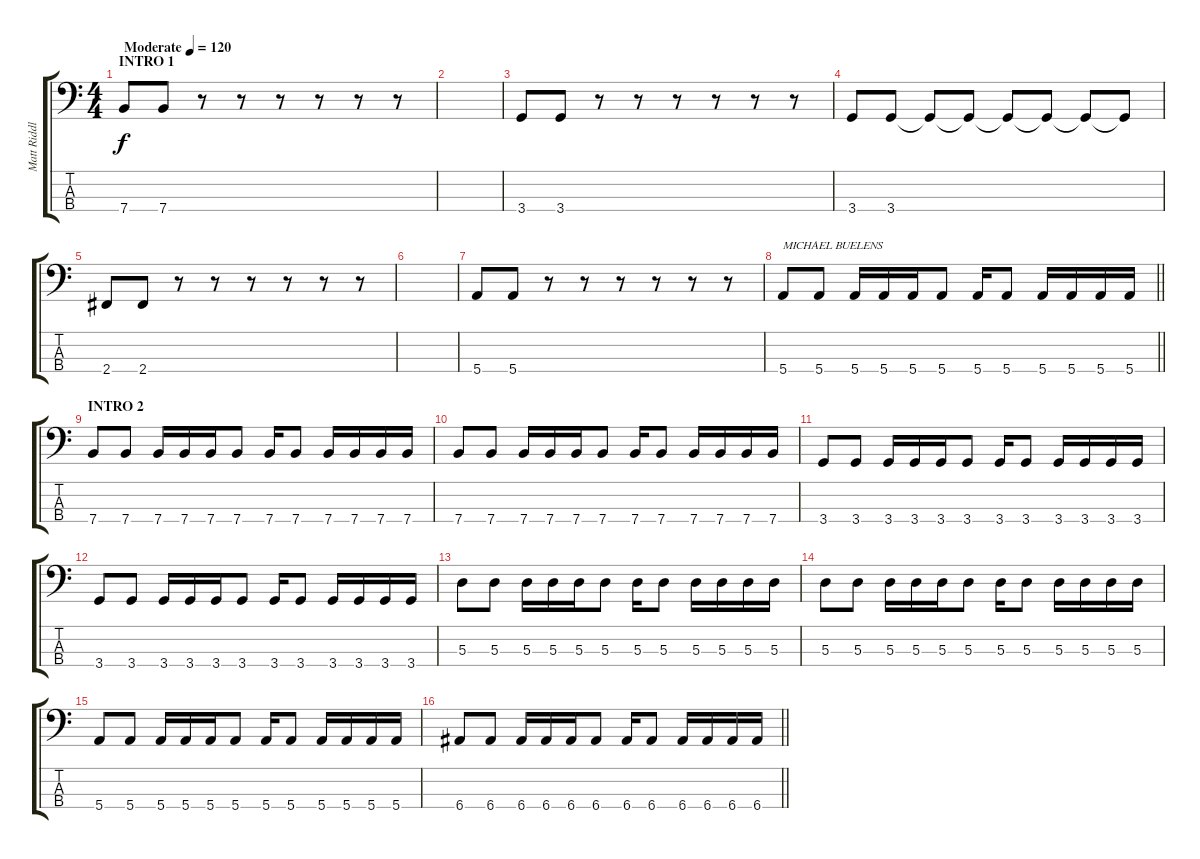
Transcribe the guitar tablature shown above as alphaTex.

\track ("Matt Riddle" "Matt Riddl") {instrument electricbassfinger}
\staff {score tabs}
\tuning (G2 D2 A1 E1) {hide}
\ts (4 4)
\section ("" "INTRO 1")
\tempo (120 "Moderate")
\clef f4
\ks c
7.4.8{dy f instrument electricbassfinger} 7.4.8 r.8 r.8 r.8 r.8 r.8 r.8 |
|
3.4.8 3.4.8 r.8 r.8 r.8 r.8 r.8 r.8 |
3.4.8 3.4.8 3.4{t}.8 3.4{t}.8 3.4{t}.8 3.4{t}.8 3.4{t}.8 3.4{t}.8 |
2.4.8 2.4.8 r.8 r.8 r.8 r.8 r.8 r.8 |
|
5.4.8 5.4.8 r.8 r.8 r.8 r.8 r.8 r.8 |
\barLineRight lightlight
5.4.8{txt "MICHAEL BUELENS"} 5.4.8 5.4.16 5.4.16 5.4.16 5.4.8 5.4.16 5.4.8 5.4.16 5.4.16 5.4.16 5.4.16 |
\section ("" "INTRO 2")
7.4.8 7.4.8 7.4.16 7.4.16 7.4.16 7.4.8 7.4.16 7.4.8 7.4.16 7.4.16 7.4.16 7.4.16 |
7.4.8 7.4.8 7.4.16 7.4.16 7.4.16 7.4.8 7.4.16 7.4.8 7.4.16 7.4.16 7.4.16 7.4.16 |
3.4.8 3.4.8 3.4.16 3.4.16 3.4.16 3.4.8 3.4.16 3.4.8 3.4.16 3.4.16 3.4.16 3.4.16 |
3.4.8 3.4.8 3.4.16 3.4.16 3.4.16 3.4.8 3.4.16 3.4.8 3.4.16 3.4.16 3.4.16 3.4.16 |
5.3.8 5.3.8 5.3.16 5.3.16 5.3.16 5.3.8 5.3.16 5.3.8 5.3.16 5.3.16 5.3.16 5.3.16 |
5.3.8 5.3.8 5.3.16 5.3.16 5.3.16 5.3.8 5.3.16 5.3.8 5.3.16 5.3.16 5.3.16 5.3.16 |
5.4.8 5.4.8 5.4.16 5.4.16 5.4.16 5.4.8 5.4.16 5.4.8 5.4.16 5.4.16 5.4.16 5.4.16 |
\barLineRight lightlight
6.4.8 6.4.8 6.4.16 6.4.16 6.4.16 6.4.8 6.4.16 6.4.8 6.4.16 6.4.16 6.4.16 6.4.16
